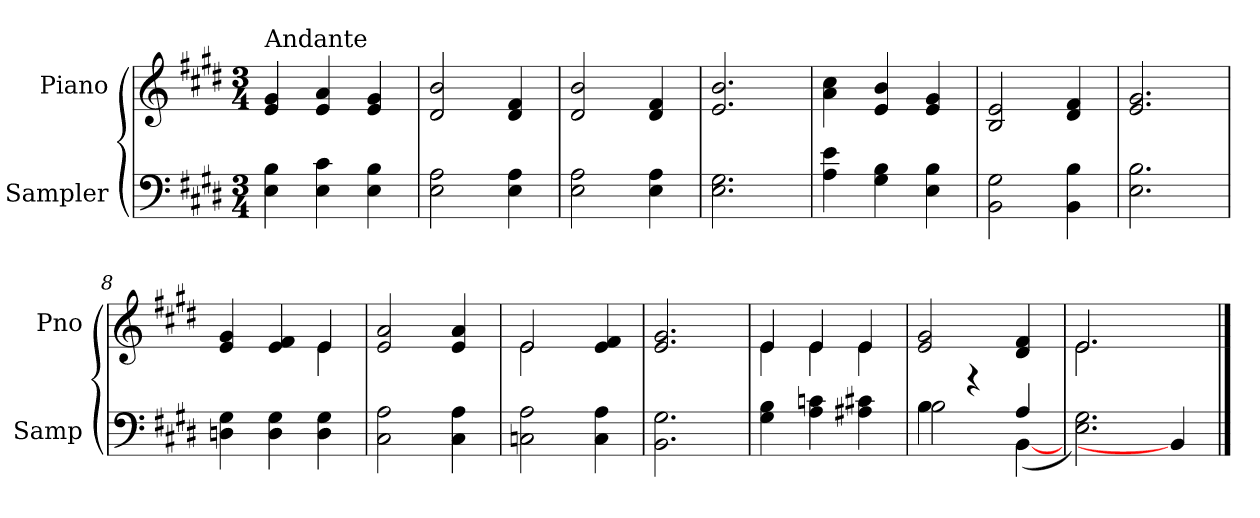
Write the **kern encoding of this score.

**kern	**kern
*part2	*part1
*staff2	*staff1
*I"Sampler	*I"Piano
*I'Samp	*I'Pno
*clefF4	*clefG2
*k[f#c#g#d#]	*k[f#c#g#d#]
*E:	*E:
*M3/4	*M3/4
=1	=1
!	!LO:TX:t=Andante
4E 4B	4e 4g#
4E 4c#	4e 4a
4E 4B	4e 4g#
=2	=2
2E 2A	2d# 2b
4E 4A	4d# 4f#
=3	=3
2E 2A	2d# 2b
4E 4A	4d# 4f#
=4	=4
2.E 2.G#	2.e 2.b
=5	=5
4A 4e	4a 4cc#
4G# 4B	4e 4b
4E 4B	4e 4g#
=6	=6
2BB 2G#	2B 2e
4BB 4B	4d# 4f#
=7	=7
2.E 2.B	2.e 2.g#
=8	=8
*	*^
4Dn 4G#	4e 4g#	2ryy
4D 4G#	4e 4f#	.
4D 4G#	4e/	4e
*	*v	*v
=9	=9
2C# 2A	2e 2a
4C# 4A	4e 4a
=10	=10
*	*^
2Cn 2A	2e/	2e
4C 4A	4e 4f#	4ryy
*	*v	*v
=11	=11
2.BB 2.G#	2.e 2.g#
=12	=12
*	*^
4G# 4B	4e/	4e
4A 4cn	4e/	4e
4A#X 4c#X	4e/	4e
*	*v	*v
=13	=13
*^	*
4B\	2B	2e 2g#
4r	.	.
4A/	([4BB	4d# 4f#
*v	*v	*
=14	=14
*	*^
2.E 2.G#)	2.e/	2.e
4BB]	4ryy	4ryy
*	*v	*v
==	==
*-	*-
